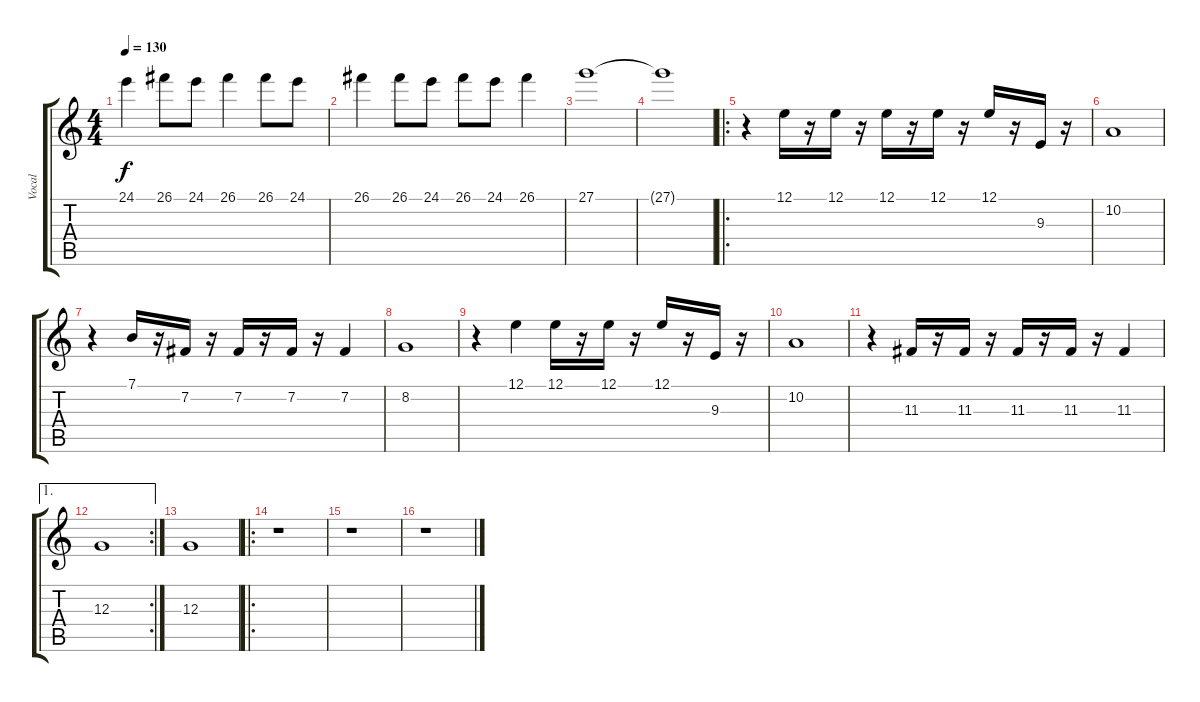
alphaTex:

\track ("Vocal" "Vocal") {instrument synthbrass1}
\staff {score tabs}
\tuning (E4 B3 G3 D3 A2 E2) {hide}
\ts (4 4)
\tempo 130
\clef g2
\ks c
24.1.4{dy f} 26.1.8 24.1.8 26.1.4 26.1.8 24.1.8 |
26.1.4 26.1.8 24.1.8 26.1.8 24.1.8 26.1.4 |
27.1.1 |
27.1{t}.1 |
\ro
r.4 12.1.16 r.16 12.1.16 r.16 12.1.16 r.16 12.1.16 r.16 12.1.16 r.16 9.3.16 r.16 |
10.2.1 |
r.4 7.1.16 r.16 7.2.16 r.16 7.2.16 r.16 7.2.16 r.16 7.2.4 |
8.2.1 |
r.4 12.1.4 12.1.16 r.16 12.1.16 r.16 12.1.16 r.16 9.3.16 r.16 |
10.2.1 |
r.4 11.3.16 r.16 11.3.16 r.16 11.3.16 r.16 11.3.16 r.16 11.3.4 |
\ae 1
\rc 2
12.3.1 |
12.3.1 |
\ro
r.1 |
r.1 |
r.1
